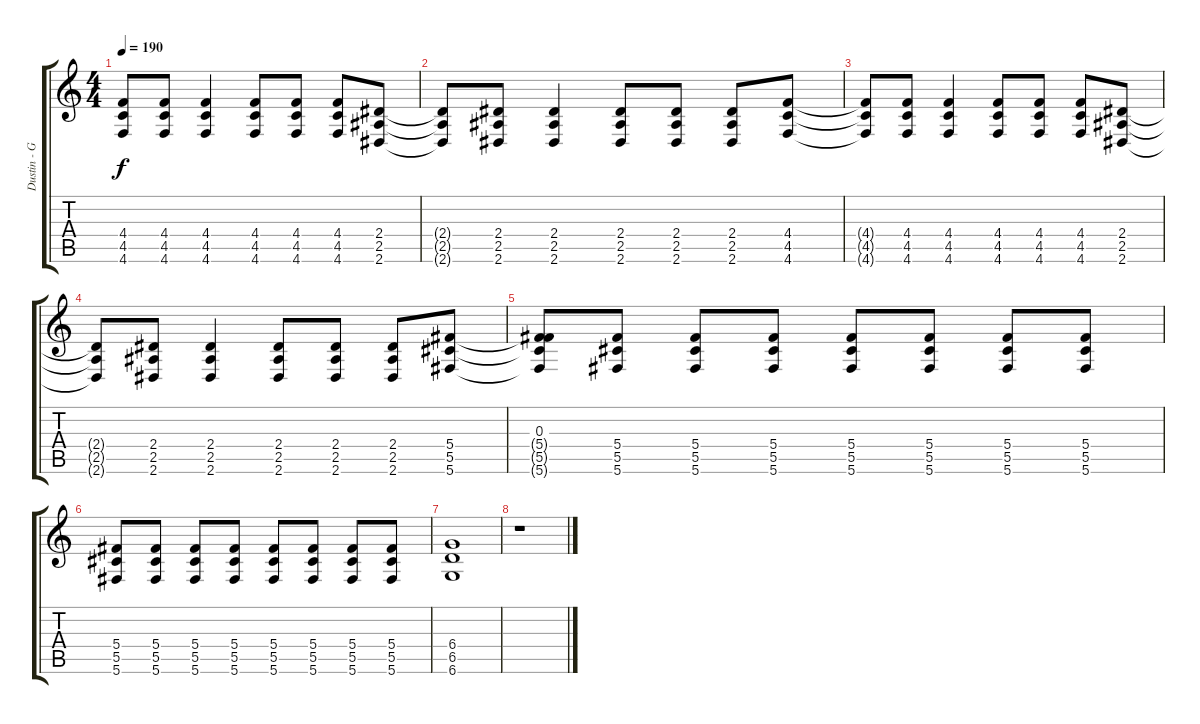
\track ("Dustin - Guitar" "Dustin - G") {instrument overdrivenguitar}
\staff {score tabs}
\tuning (Eb4 Bb3 Gb3 Db3 Ab2 Db2) {hide}
\ts (4 4)
\tempo 190
\clef g2
\ks c
(4.4{t} 4.5{t} 4.6{t}).8{dy f} (4.4 4.5 4.6).8 (4.4 4.5 4.6).4 (4.4 4.5 4.6).8 (4.4 4.5 4.6).8 (4.4 4.5 4.6).8 (2.4 2.5 2.6).8 |
(2.4{t} 2.5{t} 2.6{t}).8 (2.4 2.5 2.6).8 (2.4 2.5 2.6).4 (2.4 2.5 2.6).8 (2.4 2.5 2.6).8 (2.4 2.5 2.6).8 (4.4 4.5 4.6).8 |
(4.4{t} 4.5{t} 4.6{t}).8 (4.4 4.5 4.6).8 (4.4 4.5 4.6).4 (4.4 4.5 4.6).8 (4.4 4.5 4.6).8 (4.4 4.5 4.6).8 (2.4 2.5 2.6).8 |
(2.4{t} 2.5{t} 2.6{t}).8 (2.4 2.5 2.6).8 (2.4 2.5 2.6).4 (2.4 2.5 2.6).8 (2.4 2.5 2.6).8 (2.4 2.5 2.6).8 (5.4 5.5 5.6).8 |
(0.3 5.4{t} 5.5{t} 5.6{t}).8 (5.4 5.5 5.6).8 (5.4 5.5 5.6).8 (5.4 5.5 5.6).8 (5.4 5.5 5.6).8 (5.4 5.5 5.6).8 (5.4 5.5 5.6).8 (5.4 5.5 5.6).8 |
(5.4 5.5 5.6).8 (5.4 5.5 5.6).8 (5.4 5.5 5.6).8 (5.4 5.5 5.6).8 (5.4 5.5 5.6).8 (5.4 5.5 5.6).8 (5.4 5.5 5.6).8 (5.4 5.5 5.6).8 |
(6.4 6.5 6.6).1 |
r.1
